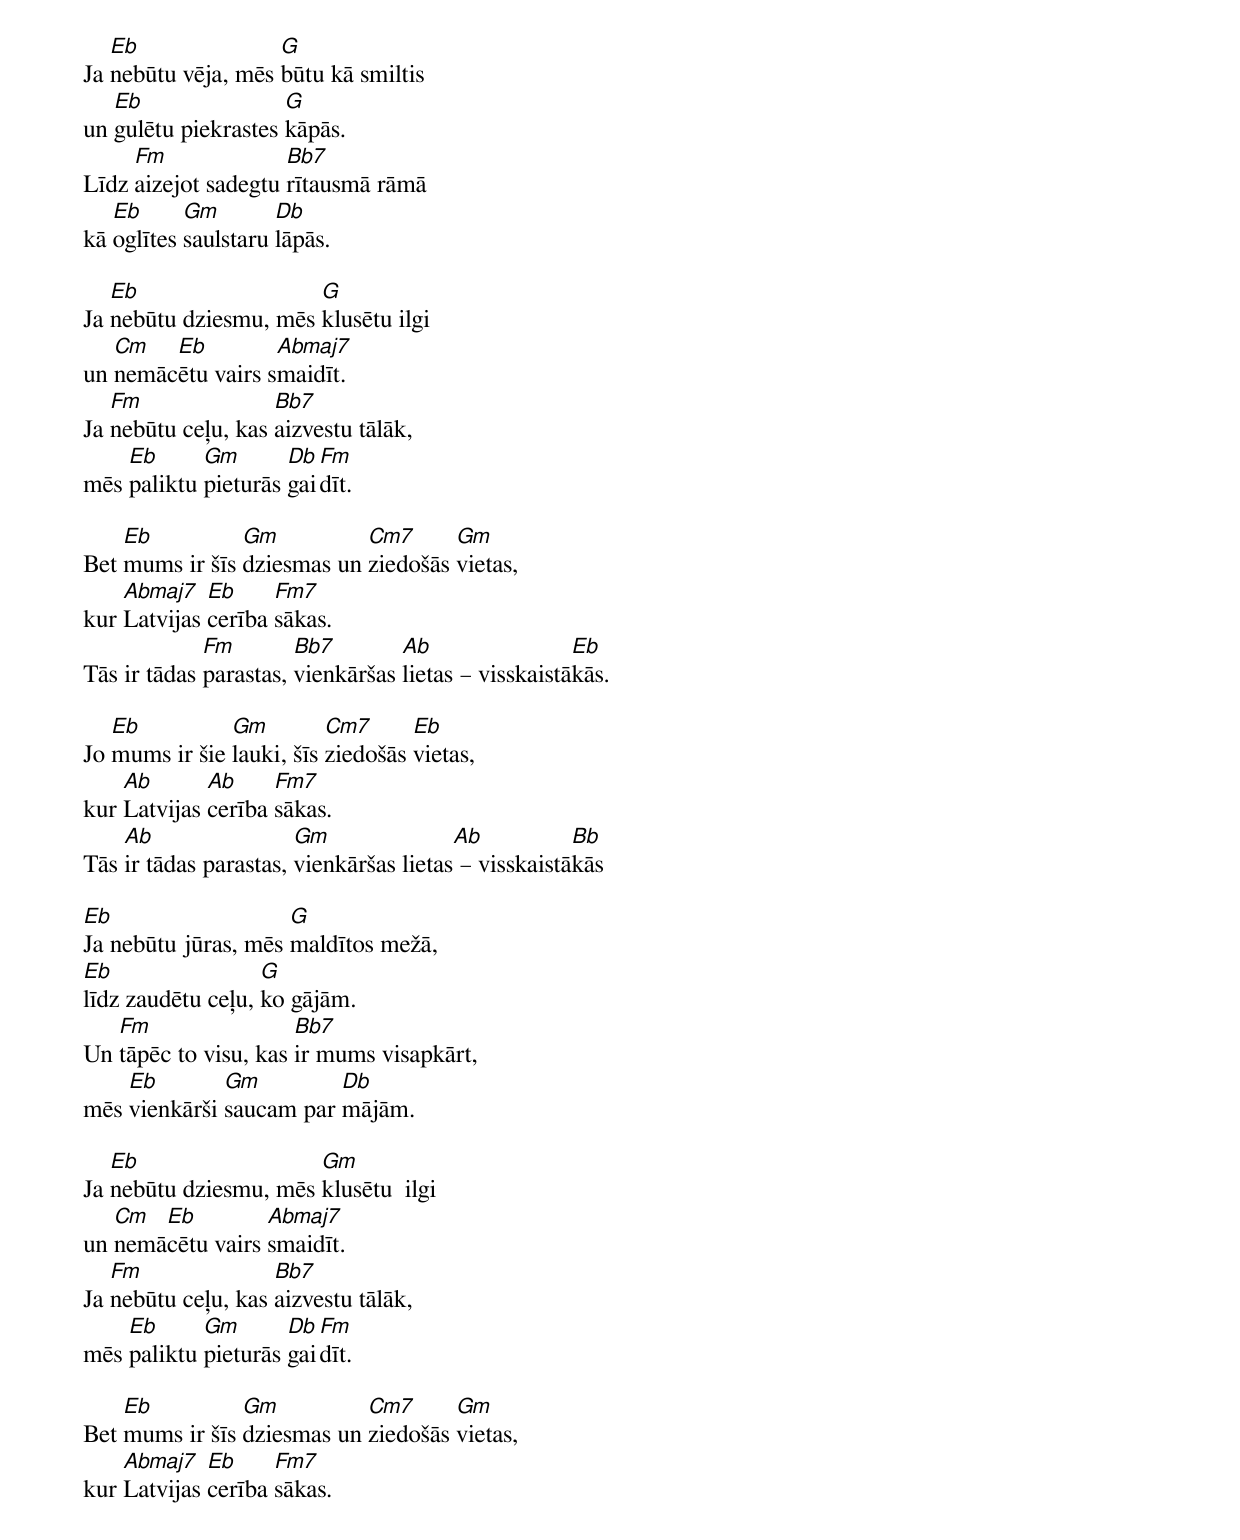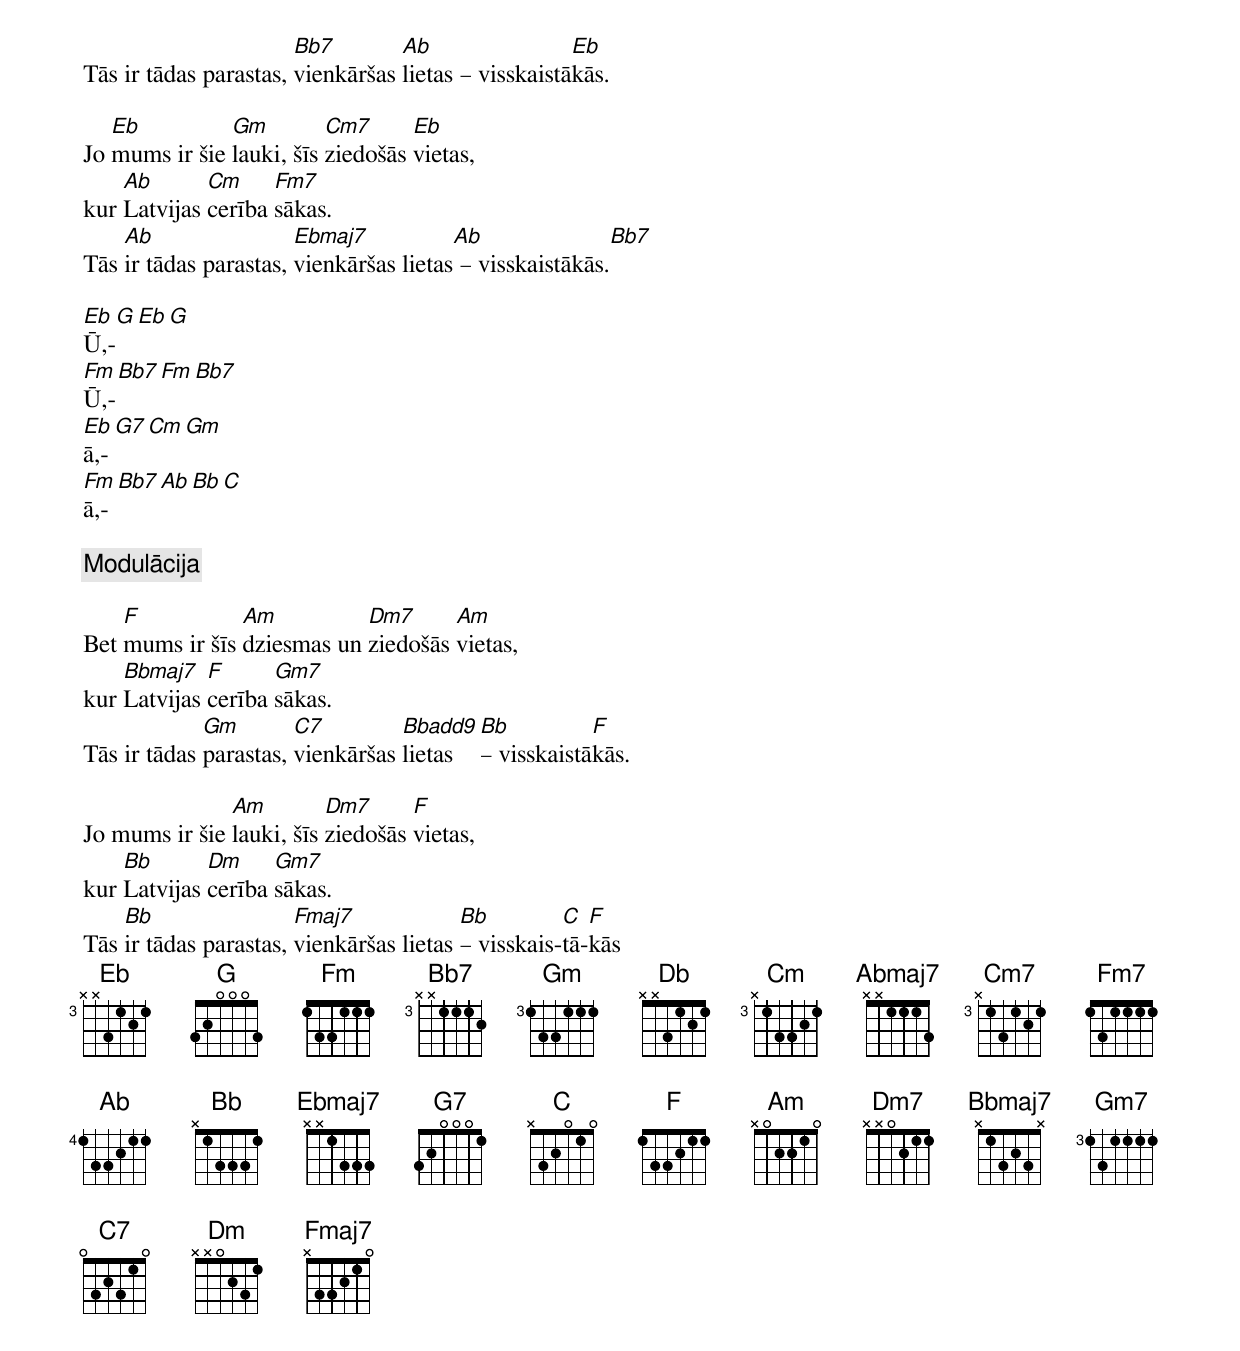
   Eb               G
Ja nebūtu vēja, mēs būtu kā smiltis
   Eb                G
un gulētu piekrastes kāpās.
     Fm              Bb7
Līdz aizejot sadegtu rītausmā rāmā
   Eb      Gm        Db
kā oglītes saulstaru lāpās.

   Eb                  G
Ja nebūtu dziesmu, mēs klusētu ilgi
   Cm   Eb         Abmaj7
un nemācētu vairs smaidīt.
   Fm               Bb7
Ja nebūtu ceļu, kas aizvestu tālāk,
    Eb      Gm       Db Fm
mēs paliktu pieturās gaidīt.

    Eb          Gm          Cm7      Gm
Bet mums ir šīs dziesmas un ziedošās vietas,
    Abmaj7   Eb     Fm7
kur Latvijas cerība sākas.
             Fm        Bb7        Ab                 Eb
Tās ir tādas parastas, vienkāršas lietas – visskaistākās.

   Eb          Gm         Cm7      Eb
Jo mums ir šie lauki, šīs ziedošās vietas,
    Ab       Ab     Fm7
kur Latvijas cerība sākas.
    Ab                 Gm               Ab           Bb
Tās ir tādas parastas, vienkāršas lietas – visskaistākās

Eb                   G
Ja nebūtu jūras, mēs maldītos mežā,
Eb                 G
līdz zaudētu ceļu, ko gājām.
   Fm                 Bb7
Un tāpēc to visu, kas ir mums visapkārt,
    Eb        Gm         Db
mēs vienkārši saucam par mājām.

   Eb                  Gm
Ja nebūtu dziesmu, mēs klusētu  ilgi
   Cm  Eb         Abmaj7
un nemācētu vairs smaidīt.
   Fm               Bb7
Ja nebūtu ceļu, kas aizvestu tālāk,
    Eb      Gm       Db Fm
mēs paliktu pieturās gaidīt.

    Eb          Gm          Cm7      Gm
Bet mums ir šīs dziesmas un ziedošās vietas,
    Abmaj7   Eb     Fm7
kur Latvijas cerība sākas.
                       Bb7        Ab                 Eb
Tās ir tādas parastas, vienkāršas lietas – visskaistākās.

   Eb          Gm         Cm7      Eb
Jo mums ir šie lauki, šīs ziedošās vietas,
    Ab       Cm     Fm7
kur Latvijas cerība sākas.
    Ab                 Ebmaj7           Ab                 Bb7
Tās ir tādas parastas, vienkāršas lietas – visskaistākās.

Eb    G    Eb     G
Ū,-
Fm    Bb7  Fm     Bb7
Ū,-
Eb    G7   Cm     Gm
ā,-
Fm    Bb7  Ab     Bb  C
ā,-

[Modulācija]

    F           Am          Dm7      Am
Bet mums ir šīs dziesmas un ziedošās vietas,
    Bbmaj7   F      Gm7
kur Latvijas cerība sākas.
             Gm        C7         Bbadd9 Bb          F
Tās ir tādas parastas, vienkāršas lietas – visskaistākās.

               Am         Dm7      F
Jo mums ir šie lauki, šīs ziedošās vietas,
    Bb       Dm     Gm7
kur Latvijas cerība sākas.
    Bb                 Fmaj7             Bb         C  F
Tās ir tādas parastas, vienkāršas lietas – visskais-tā-kās
